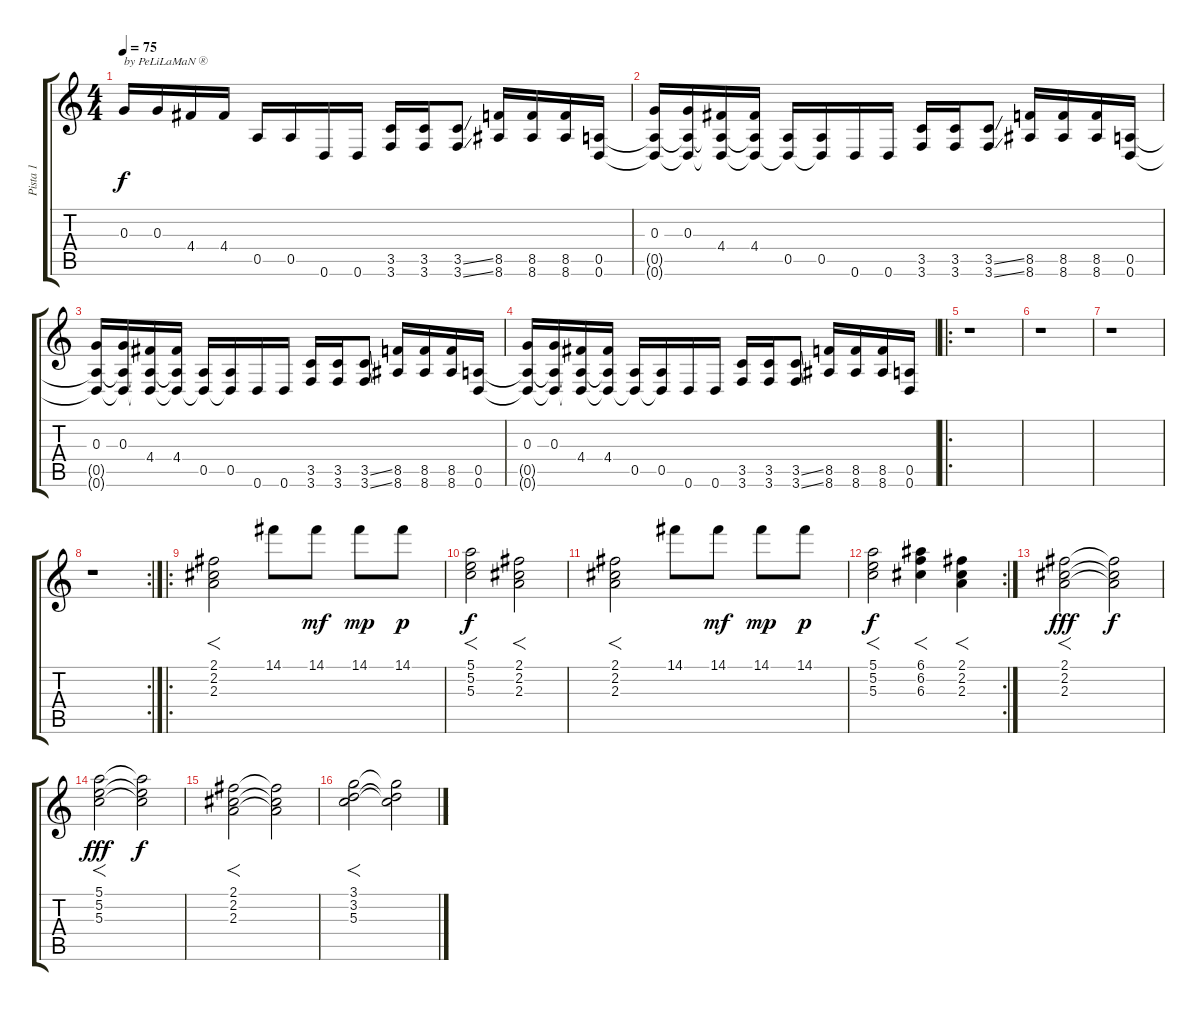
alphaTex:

\track ("Pista 1" "Pista 1") {instrument electricguitarjazz}
\staff {score tabs}
\tuning (E4 B3 G3 D3 A2 D2) {hide}
\ts (4 4)
\tempo 75
\clef g2
\ks c
0.3.16{txt "by PeLiLaMaN ®" dy f instrument electricguitarjazz} 0.3.16 4.4.16 4.4.16 0.5.16 0.5.16 0.6.16 0.6.16 (3.5 3.6).16 (3.5 3.6).16 (3.5{ss} 3.6{ss}).8 (8.5 8.6).16 (8.5 8.6).16 (8.5 8.6).16 (0.5 0.6).16 |
(0.3 0.5{t} 0.6{t}).16 (0.3 0.5{t} 0.6{t}).16 (4.4 0.5{t} 0.6{t}).16 (4.4 0.5{t} 0.6{t}).16 (0.5 0.6{t}).16 (0.5 0.6{t}).16 0.6.16 0.6.16 (3.5 3.6).16 (3.5 3.6).16 (3.5{ss} 3.6{ss}).8 (8.5 8.6).16 (8.5 8.6).16 (8.5 8.6).16 (0.5 0.6).16 |
(0.3 0.5{t} 0.6{t}).16 (0.3 0.5{t} 0.6{t}).16 (4.4 0.5{t} 0.6{t}).16 (4.4 0.5{t} 0.6{t}).16 (0.5 0.6{t}).16 (0.5 0.6{t}).16 0.6.16 0.6.16 (3.5 3.6).16 (3.5 3.6).16 (3.5{ss} 3.6{ss}).8 (8.5 8.6).16 (8.5 8.6).16 (8.5 8.6).16 (0.5 0.6).16 |
(0.3 0.5{t} 0.6{t}).16 (0.3 0.5{t} 0.6{t}).16 (4.4 0.5{t} 0.6{t}).16 (4.4 0.5{t} 0.6{t}).16 (0.5 0.6{t}).16 (0.5 0.6{t}).16 0.6.16 0.6.16 (3.5 3.6).16 (3.5 3.6).16 (3.5{ss} 3.6{ss}).8 (8.5 8.6).16 (8.5 8.6).16 (8.5 8.6).16 (0.5 0.6).16 |
\ro
r.1 |
r.1 |
r.1 |
\rc 2
r.1 |
\ro
(2.1 2.2 2.3).2{f} 14.1.8 14.1.8{dy mf} 14.1.8{dy mp} 14.1.8{dy p} |
(5.1 5.2 5.3).2{f dy f} (2.1 2.2 2.3).2{f} |
(2.1 2.2 2.3).2{f} 14.1.8 14.1.8{dy mf} 14.1.8{dy mp} 14.1.8{dy p} |
\rc 2
(5.1 5.2 5.3).2{f dy f} (6.1 6.2 6.3).4{f} (2.1 2.2 2.3).4{f} |
(2.1 2.2 2.3).2{f dy fff} (2.1{t} 2.2{t} 2.3{t}).2{dy f} |
(5.1 5.2 5.3).2{f dy fff} (5.1{t} 5.2{t} 5.3{t}).2{dy f} |
(2.1 2.2 2.3).2{f} (2.1{t} 2.2{t} 2.3{t}).2 |
(3.1 3.2 5.3).2{f} (3.1{t} 3.2{t} 5.3{t}).2
